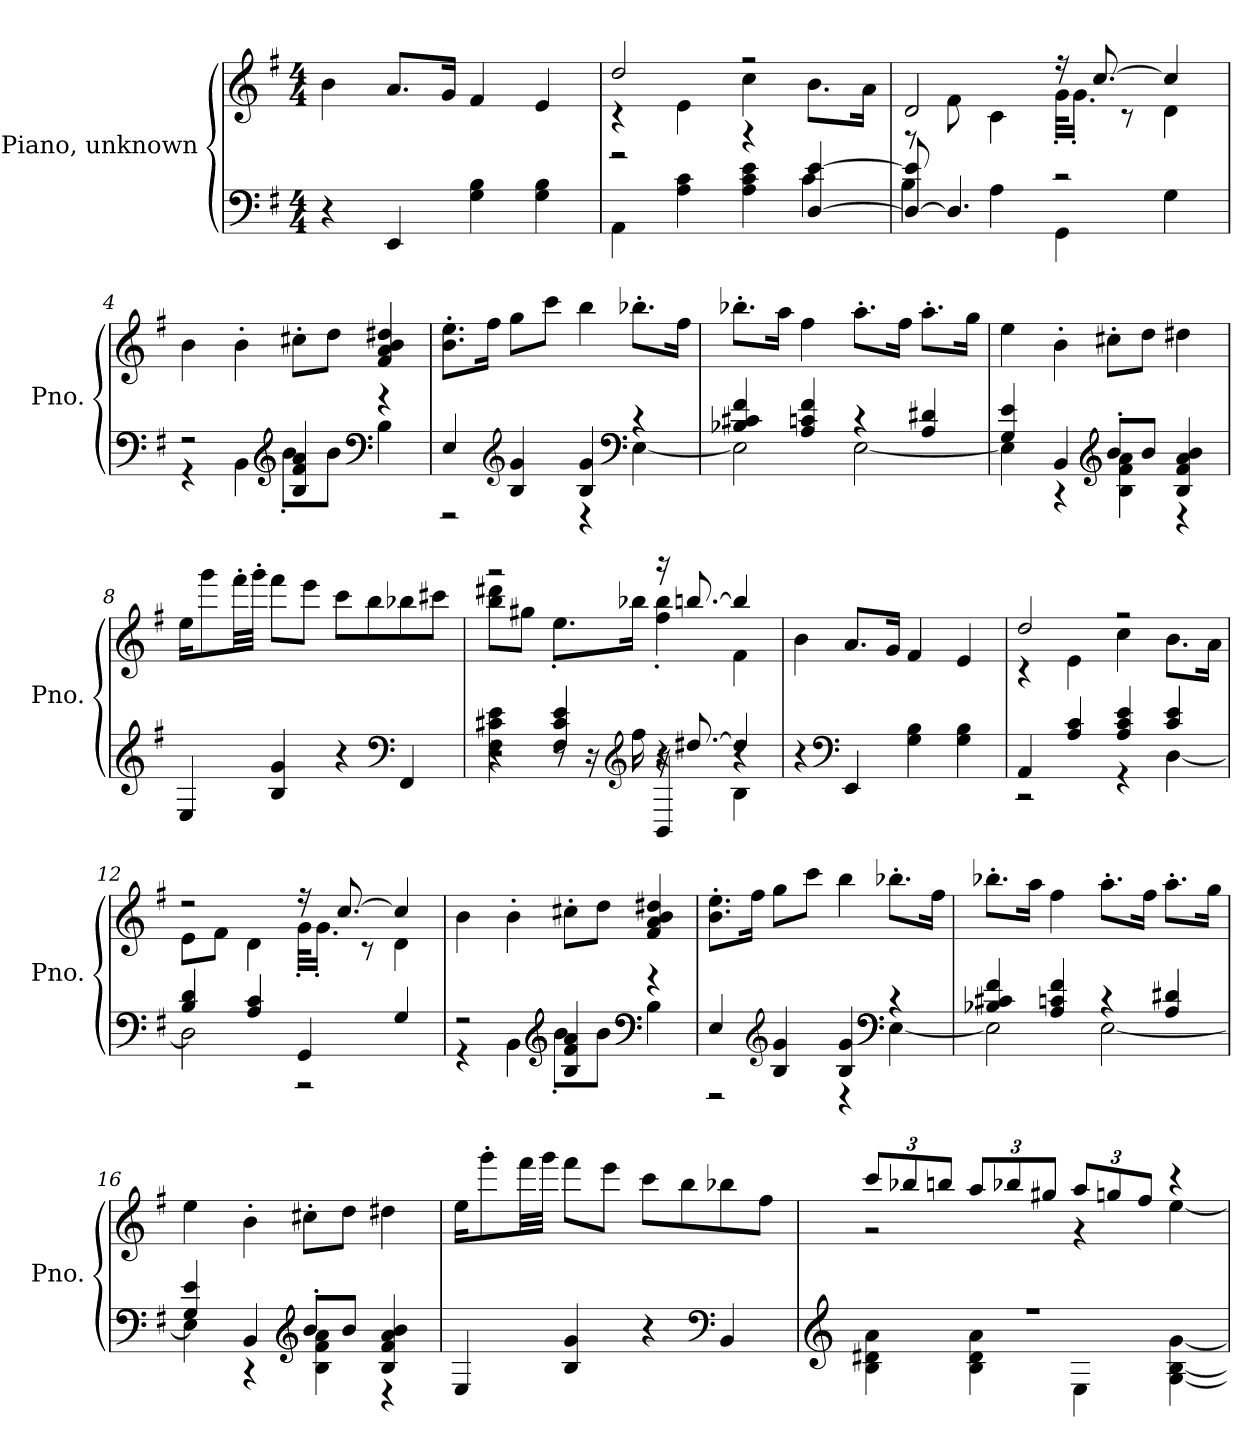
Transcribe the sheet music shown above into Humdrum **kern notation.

**kern	**kern
*part1	*part1
*staff2	*staff1
*I"Piano, unknown	*
*I'Pno.	*
*clefF4	*clefG2
*k[f#]	*k[f#]
*M4/4	*M4/4
*MM120	*MM120
=1	=1
4r	4b\
4EE/	8.a/L
.	16g/Jk
4G\ 4B\	4f#/
4G\ 4B\	4e/
=2	=2
*^	*^
2r	4AA\	2dd/	4r
.	4A\ 4c\	.	4e\
4r	4A\ 4c\ 4e\	2r	4cc\
[4D/ [4e/	4c\	.	8.b\L
.	.	.	16a\Jk
=3	=3	=3	=3
8D/_ 8e/]	4B\	2d/	8r
4.D/]	.	.	8f#\
.	4A\	.	4c\
2r	4GG\	16r	32g'\KLL
.	.	.	16.g'\JJ
.	.	[8.cc/	.
.	.	.	8r
.	4G\	4cc/]	4d\
*	*	*v	*v
=4	=4	=4
2r	4r	4b\
.	4BB\	4b'\
*clefG2	*	*
4B/ 4f#/ 4a/	8b'\L	8cc#X'\L
.	8b\J	8dd\J
*clefF4	*	*
4r	4B\	4f#/ 4a/ 4b/ 4dd#X/
!!LO:LB:g=z
=5	=5	=5
4E/	2r	8.b\' 8.ee\'L
.	.	16ff#\Jk
*clefG2	*	*
4B/ 4g/	.	8gg\L
.	.	8ccc\J
4B/ 4g/	4r	4bb\
*clefF4	*	*
4r	[4E\	8.bb-X'\L
.	.	16ff#\Jk
=6	=6	=6
4B-X/ 4c#X/ 4f#/	2E\]	8.bb-X'\L
.	.	16aa\Jk
4A/ 4cn/ 4f#/	.	4ff#\
4r	[2E\	8.aa'\L
.	.	16ff#\Jk
4A/ 4d#X/	.	8.aa'\L
.	.	16gg\Jk
=7	=7	=7
4G/ 4e/	4E\]	4ee\
4BB/	4r	4b'\
*clefG2	*	*
8b'/L	4B\ 4f#\ 4a\	8cc#X'\L
8b/J	.	8dd\J
4B/ 4f#/ 4a/ 4b/	4r	4dd#X\
*v	*v	*
!!LO:LB:g=z
=8	=8
4E/	16ee\KL
.	8ggg\
.	32fff#'\LL
.	32ggg'\JJJ
4B/ 4g/	8fff#\L
.	8eee\J
4r	8ccc\L
.	8bb\
*clefF4	*
4FF#/	8bb-X\
.	8ccc#X\J
=9	=9
*^	*^
*	*^	*	*
2r	4F#\ 4c#X\ 4e\	4r	2r	8bb\ 8ddd#X\L
.	.	.	.	8gg#X\J
.	8r	4F#/ 4c#/ 4e/	.	8.ee'\L
.	16r	.	.	.
*clefG2	*	*	*	*
.	16ff#\	.	.	16bb-X\Jk
16r	4r	4BB/	16r	4ff#\' 4bb-\'
[8.dd#X/	.	.	[8.bbn/	.
4dd#/]	4B\	4r	4bb/]	4f#\
*v	*v	*v	*	*
*	*v	*v
=10	=10
4r	4b\
*clefF4	*
4EE/	8.a/L
.	16g/Jk
4G\ 4B\	4f#/
4G\ 4B\	4e/
=11	=11
*^	*^
4AA/	2r	2dd/	4r
4A/ 4c/	.	.	4e\
4A/ 4c/ 4e/	4r	2r	4cc\
4c/ 4e/	[4D\	.	8.b\L
.	.	.	16a\Jk
!!LO:LB:g=z	!!
=12	=12	=12	=12
4B/ 4d/	2D\]	2r	8e\L
.	.	.	8f#\J
4A/ 4c/	.	.	4d\
4GG/	2r	16r	32g'\KLL
.	.	.	16.g'\JJ
.	.	[8.cc/	.
.	.	.	8r
4G/	.	4cc/]	4d\
*	*	*v	*v
=13	=13	=13
2r	4r	4b\
.	4BB\	4b'\
*clefG2	*	*
4B/ 4f#/ 4a/	8b'\L	8cc#X'\L
.	8b\J	8dd\J
*clefF4	*	*
4r	4B\	4f#/ 4a/ 4b/ 4dd#X/
=14	=14	=14
4E/	2r	8.b\' 8.ee\'L
.	.	16ff#\Jk
*clefG2	*	*
4B/ 4g/	.	8gg\L
.	.	8ccc\J
4B/ 4g/	4r	4bb\
*clefF4	*	*
4r	[4E\	8.bb-X'\L
.	.	16ff#\Jk
=15	=15	=15
4B-X/ 4c#X/ 4f#/	2E\]	8.bb-X'\L
.	.	16aa\Jk
4A/ 4cn/ 4f#/	.	4ff#\
4r	[2E\	8.aa'\L
.	.	16ff#\Jk
4A/ 4d#X/	.	8.aa'\L
.	.	16gg\Jk
!!LO:LB:g=z
=16	=16	=16
4G/ 4e/	4E\]	4ee\
4BB/	4r	4b'\
*clefG2	*	*
8b'/L	4B\ 4f#\ 4a\	8cc#X'\L
8b/J	.	8dd\J
4B/ 4f#/ 4a/ 4b/	4r	4dd#X\
*v	*v	*
=17	=17
4E/	16ee\KL
.	8ggg'\
.	32fff#\LL
.	32ggg\JJJ
4B/ 4g/	8fff#\L
.	8eee\J
4r	8ccc\L
.	8bb\
*clefF4	*
4BB/	8bb-X\
.	8ff#\J
=18	=18
*clefG2	*
*^	*
*	*	*Xbrackettup
*	*	*^
1r	4B\ 4d#X\ 4a\	12ccc/L	2r
.	.	12bb-X/	.
.	.	12bbn/J	.
.	4B\ 4d#\ 4a\	12aa/L	.
.	.	12bb-X/	.
.	.	12gg#X/J	.
.	4E\	12aa/L	4r
.	.	12ggn/	.
.	.	12ff#/J	.
.	[4G\ [4B\ [4g\	4r	[4ee\
*v	*v	*	*
*	*v	*v
=	=
*-	*-
